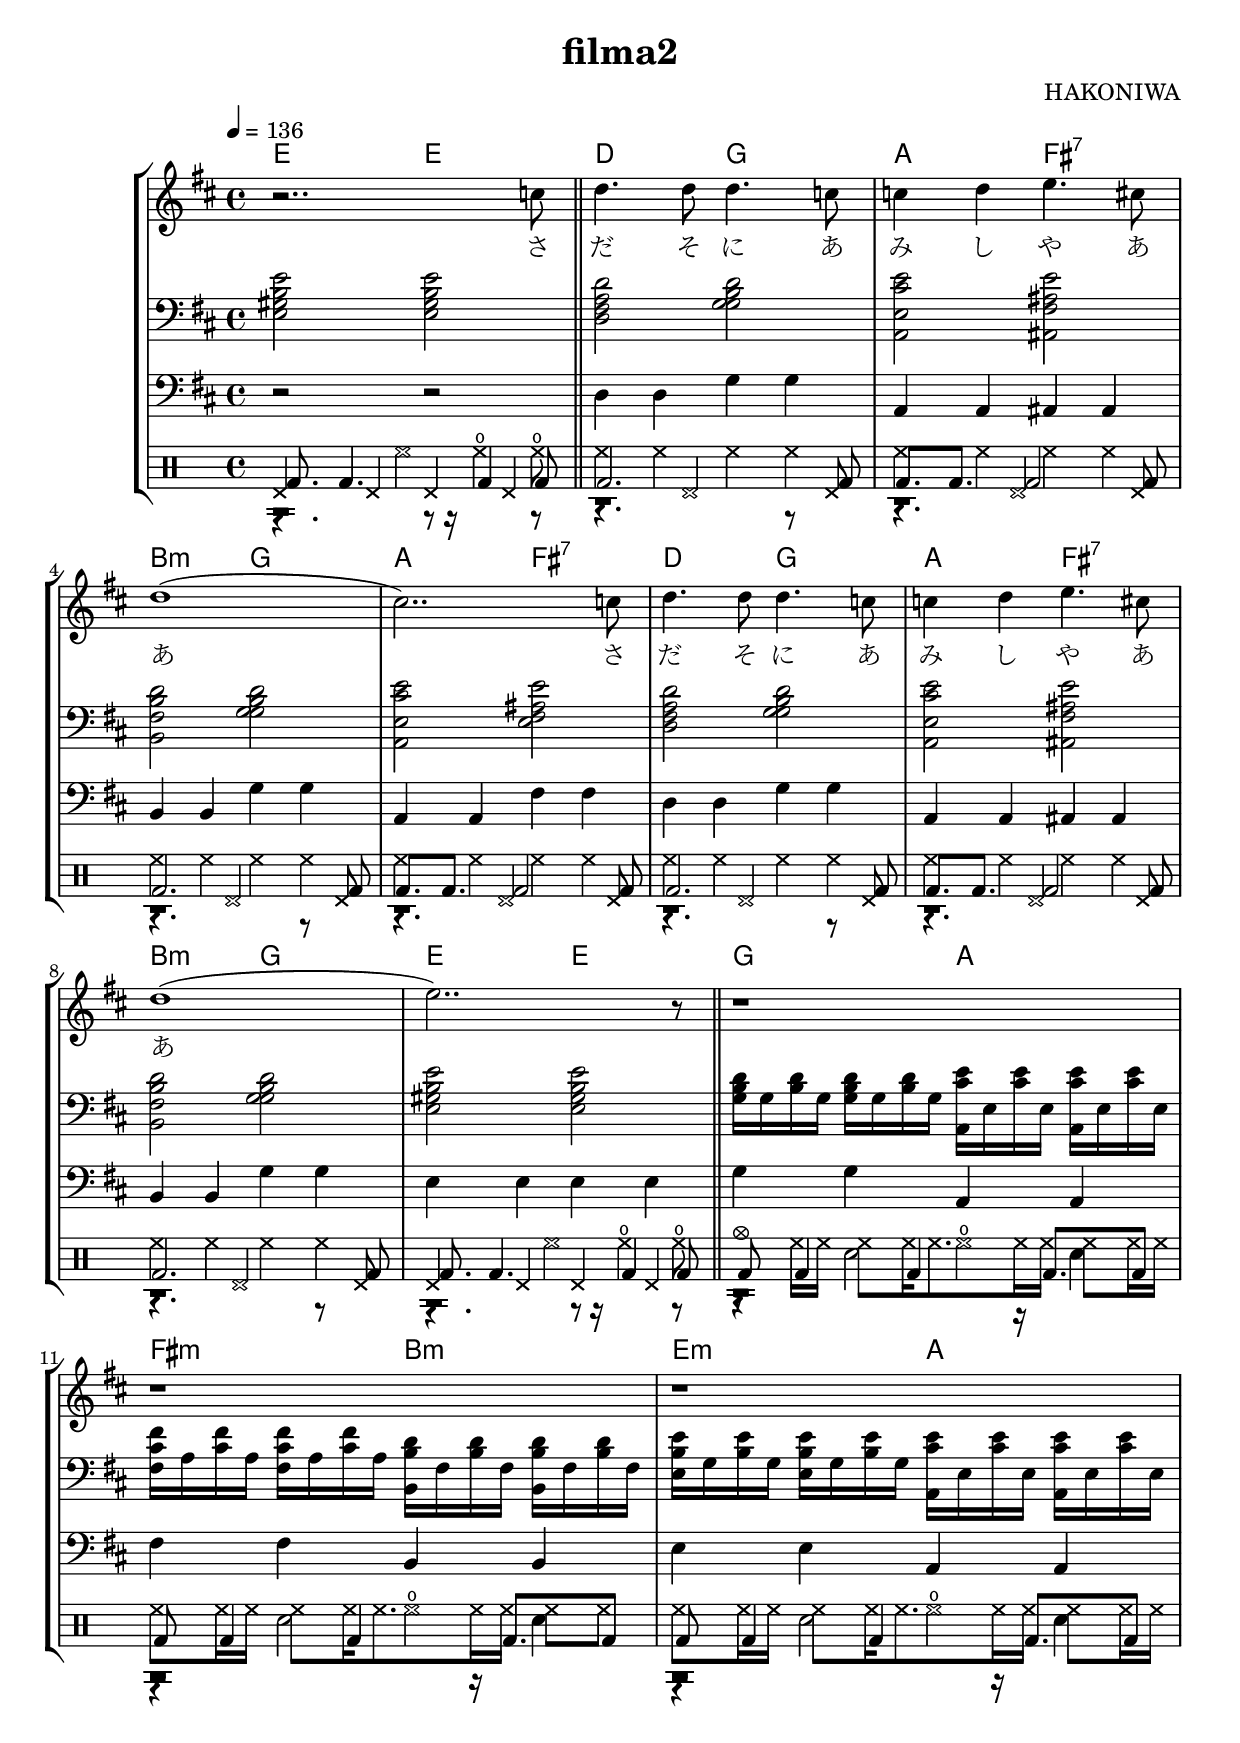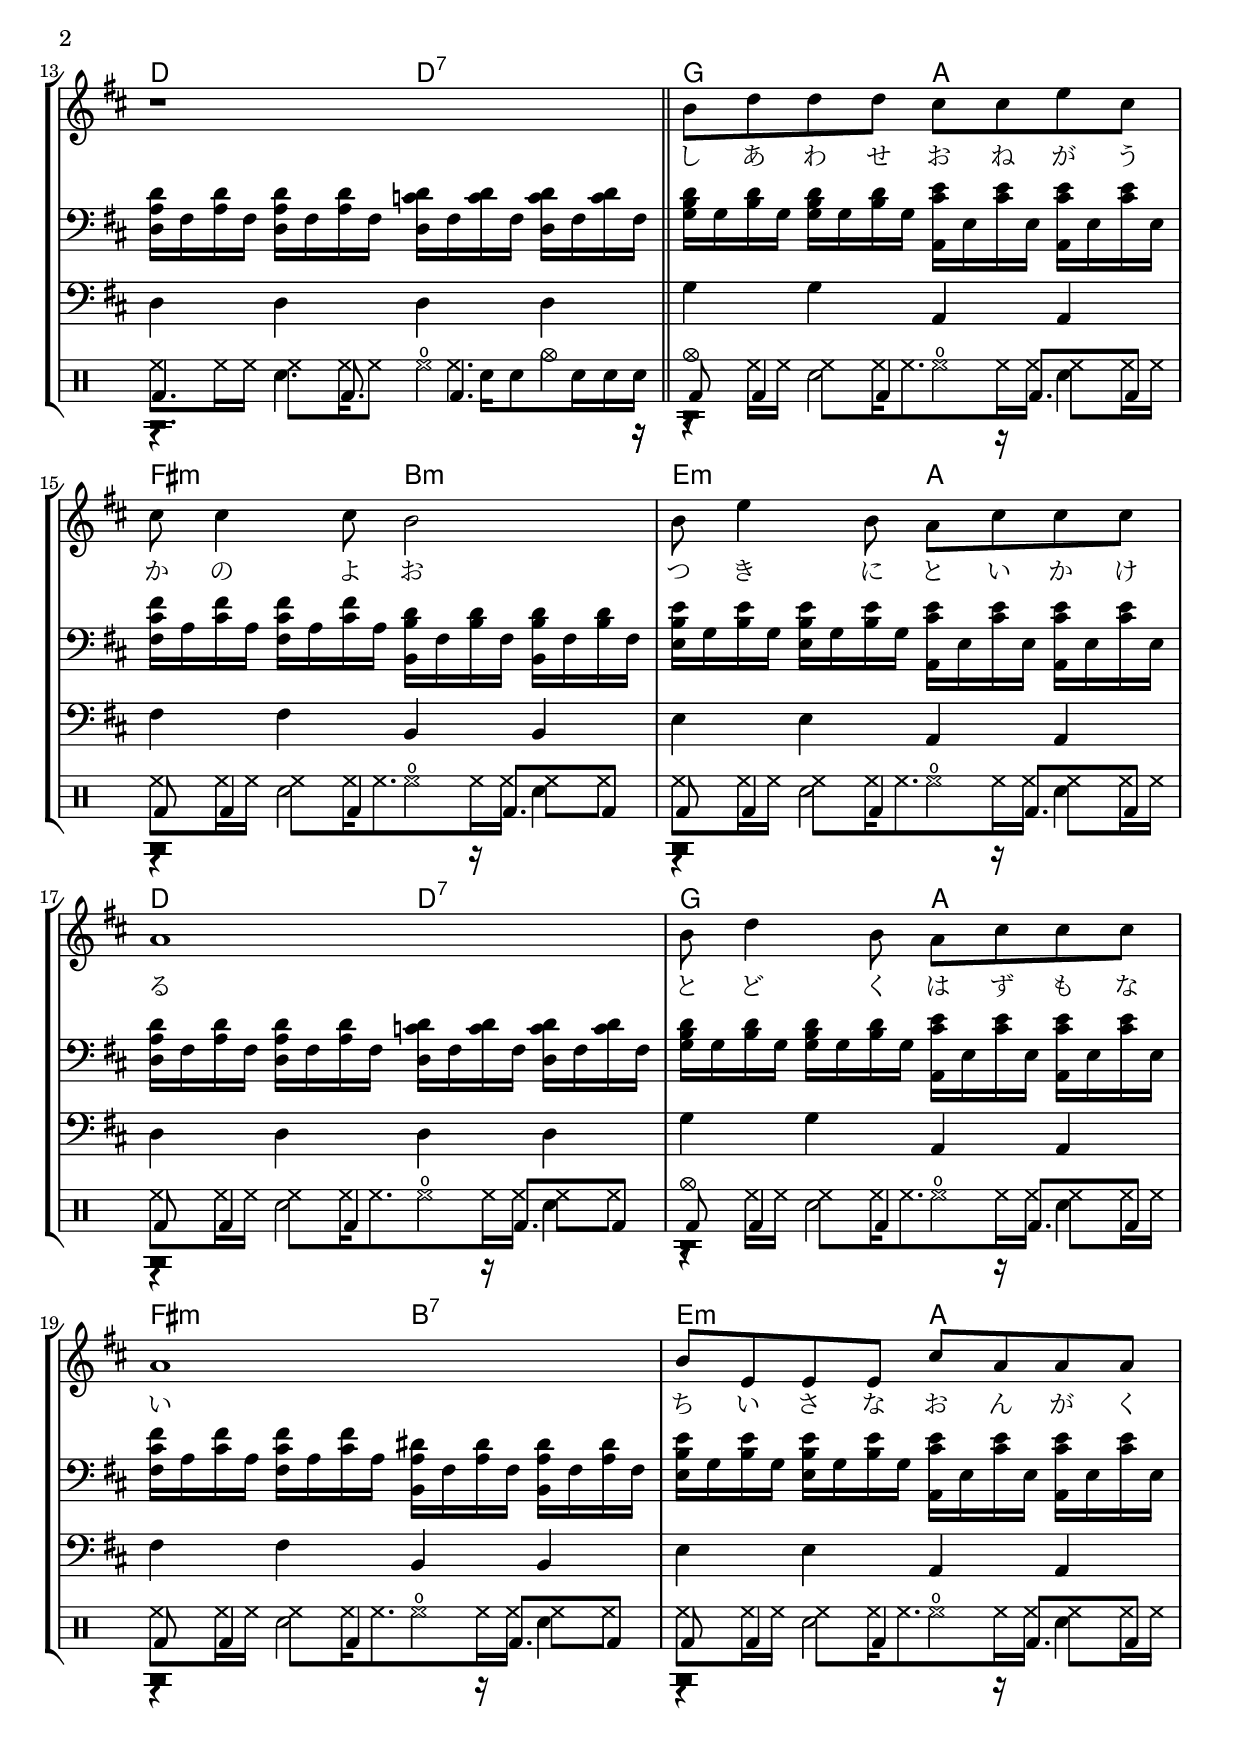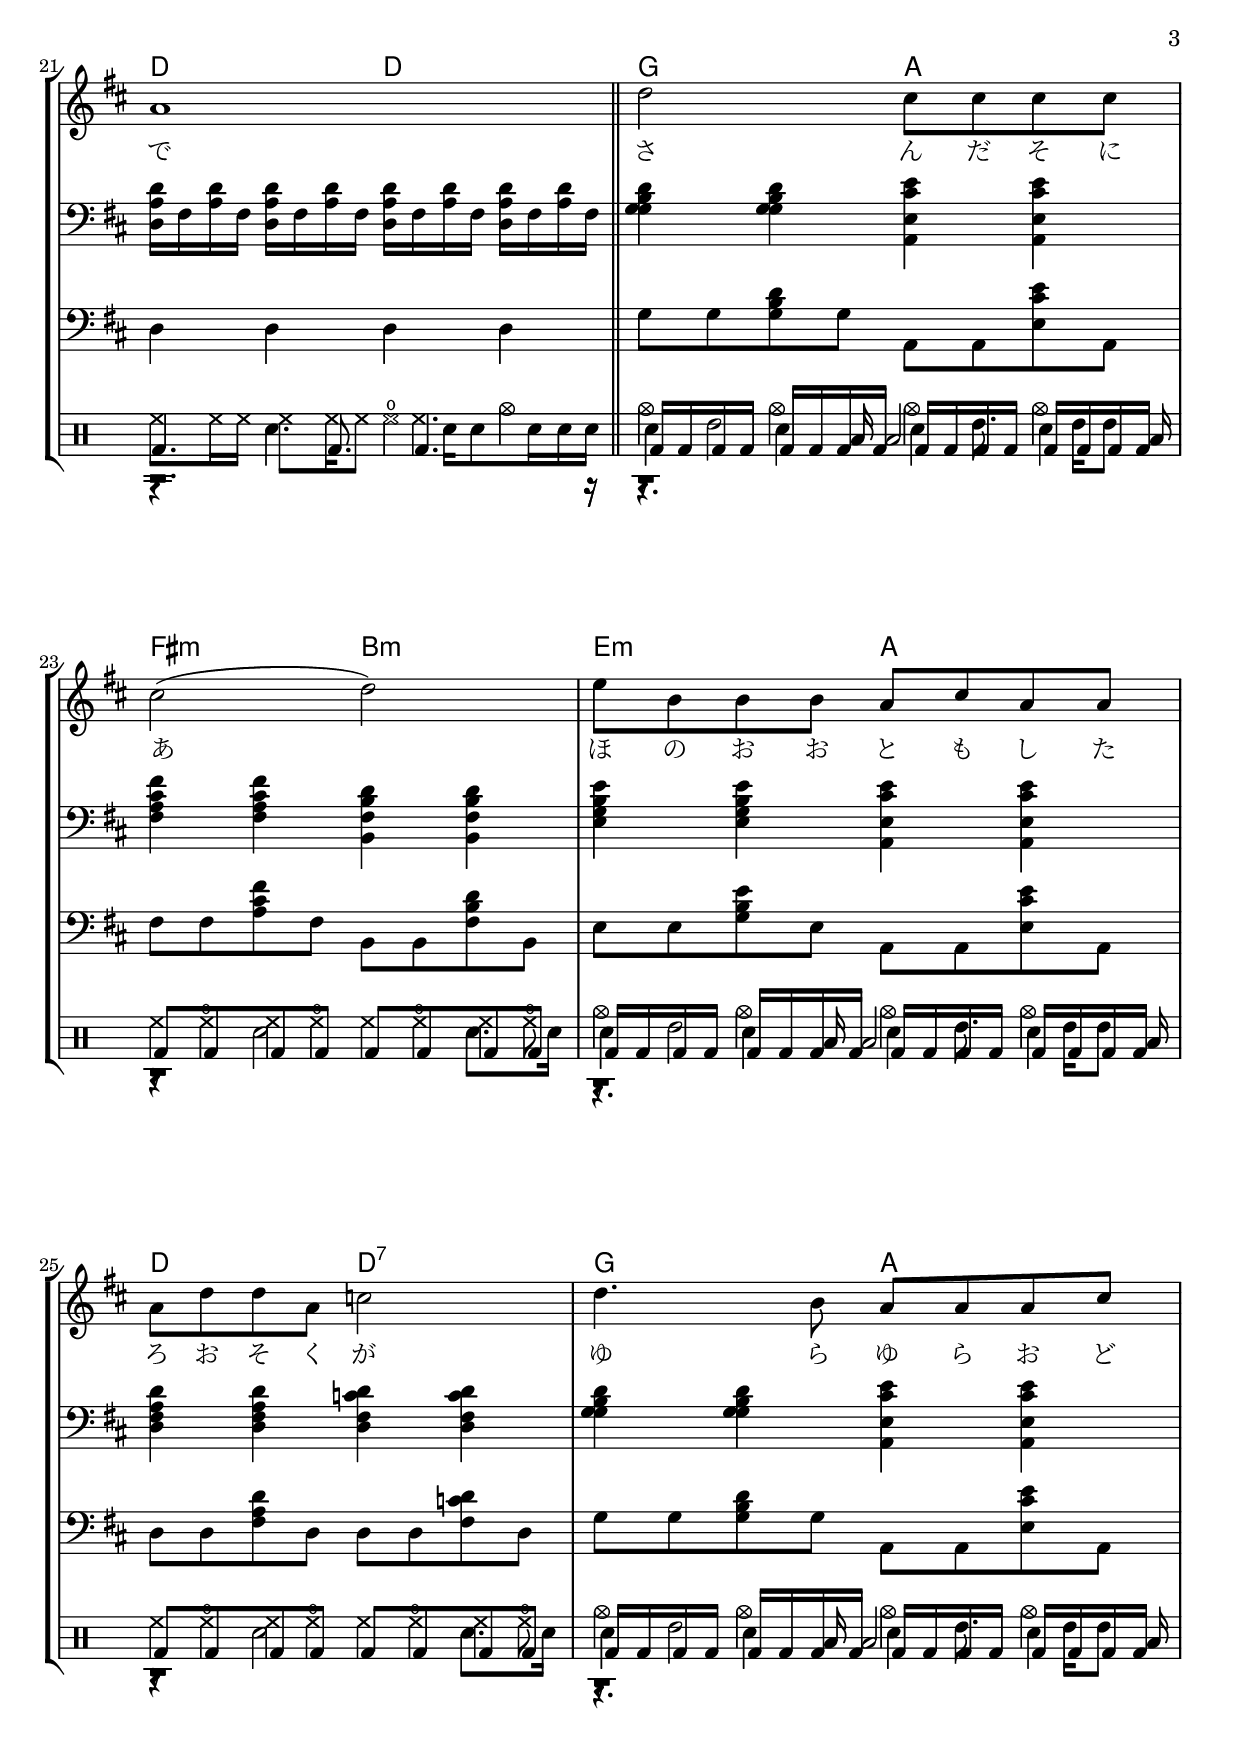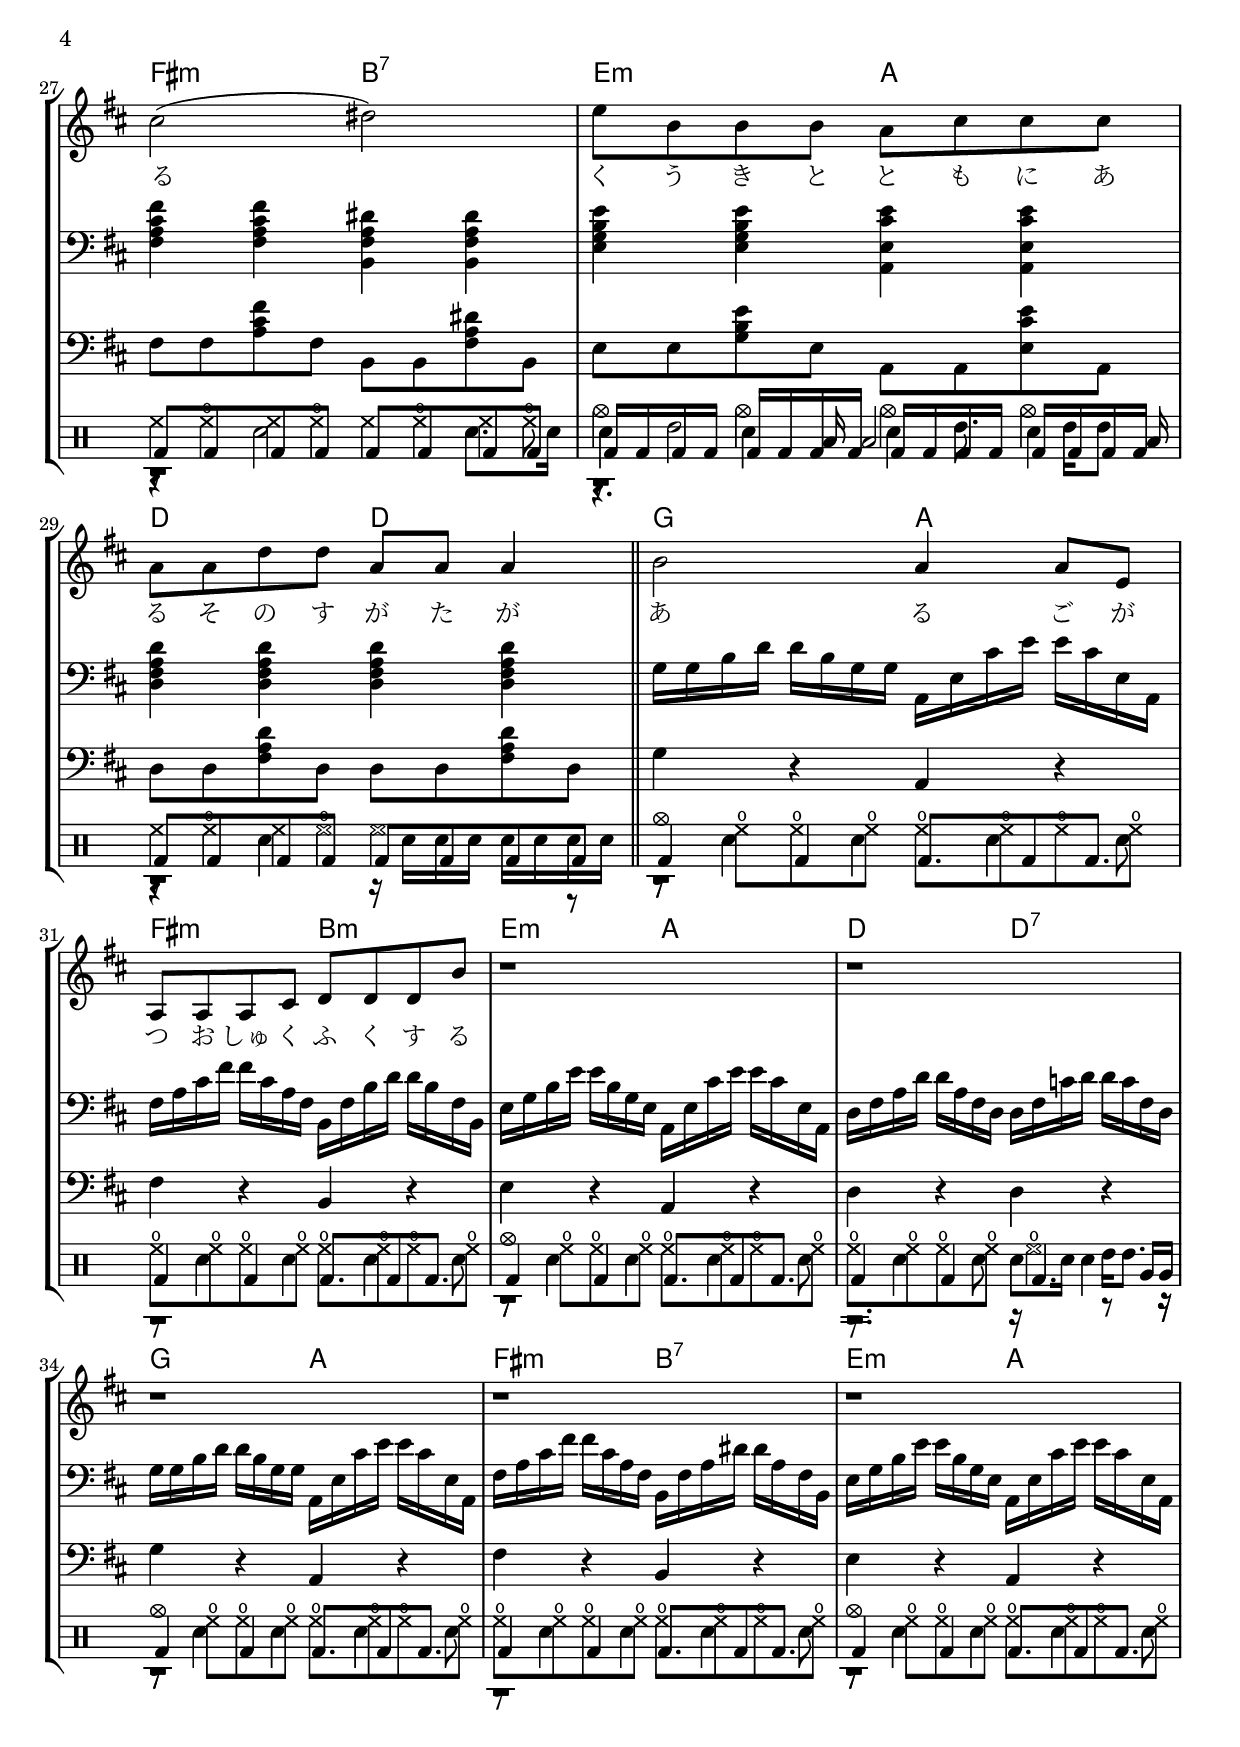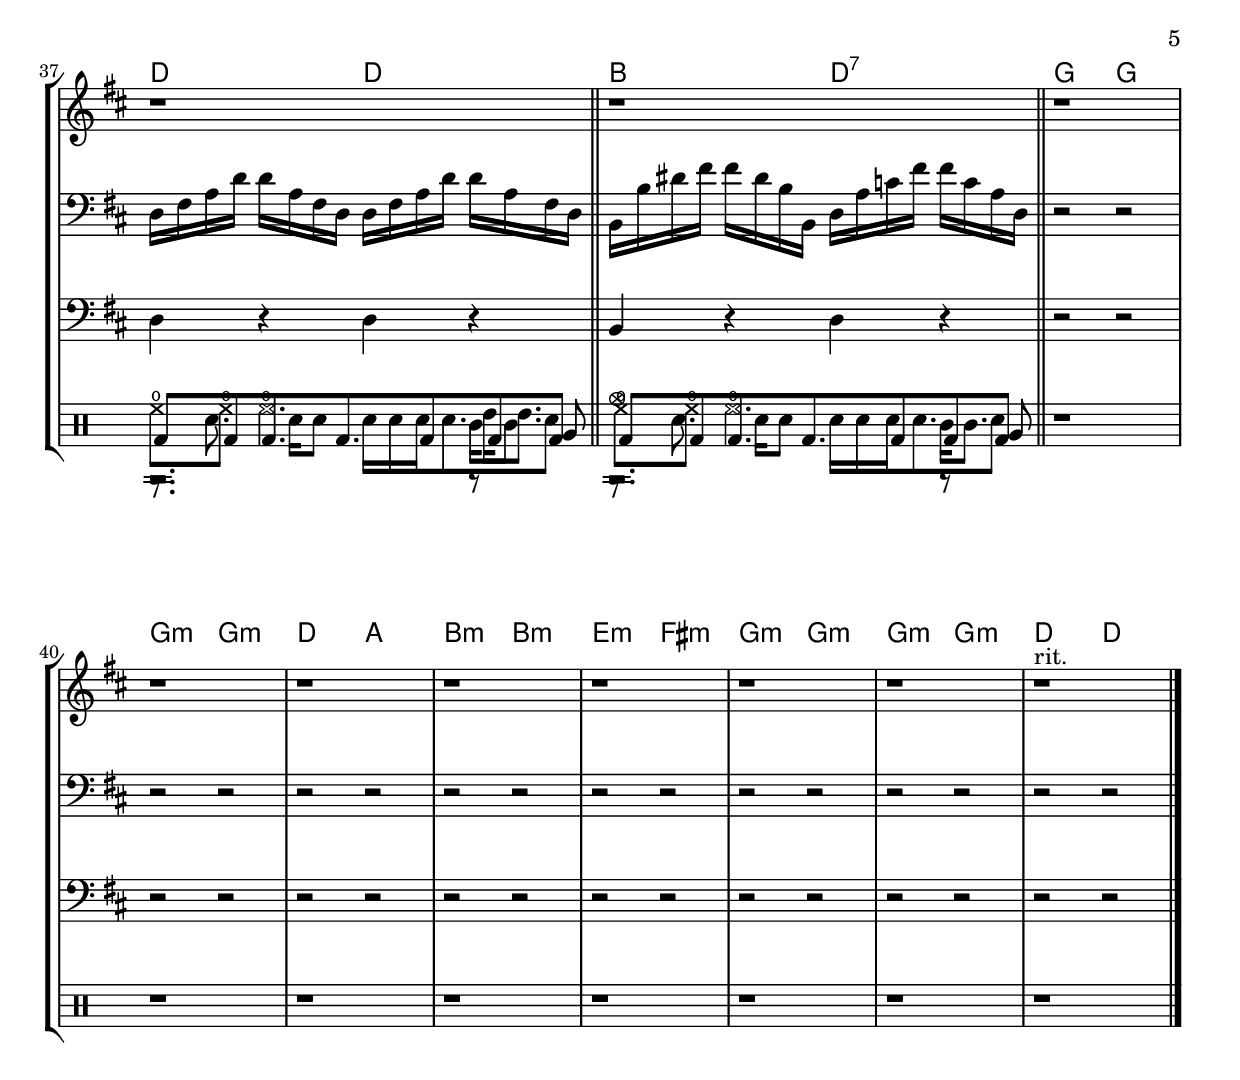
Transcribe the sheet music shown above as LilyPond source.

\version "2.12.1"

\header {
	title = \markup {filma2}
	composer = \markup \center-column {HAKONIWA}
}

harmony = \chordmode {
	e2 e 

	d g a fis:7 b:m g a fis:7 d g a fis:7 b:m g e e 

	g a fis:m b:m e:m a d d:7 

	g a fis:m b:m e:m a d d:7 g a fis:m b:7 e:m a d d 

	g a fis:m b:m e:m a d d:7 g a fis:m b:7 e:m a d d 

	g a fis:m b:m e:m a d d:7 g a fis:m b:7 e:m a d d 

	b d:7 

	g g g:m g:m d a b:m b:m e:m fis:m g:m g:m g:m g:m d d 
}

melody = {
	\key d \major
	\tempo 4 = 136
	r2.. 
	\set Staff.midiInstrument = #"fss0.34"
	c''8 
	d''4.  d''8  d''4.  c''8 
	c''4  d''4  e''4.  cis''8 
	d''1 
	(cis''2..)  c''8 
	d''4.  d''8  d''4.  c''8 
	c''4  d''4  e''4.  cis''8 
	d''1 
	(e''2..)  	r8 	r1 | r1 | r1 | r1   
	\set Staff.midiInstrument = #"fss0.34"
	 b'8  d''8  d''8  d''8  cis''8  cis''8  e''8  cis''8 
	cis''8  cis''4  cis''8  b'2 
	b'8  e''4  b'8  a'8  cis''8  cis''8  cis''8 
	a'1 
	b'8  d''4  b'8  a'8  cis''8  cis''8  cis''8 
	a'1 
	b'8  e'8  e'8  e'8  cis''8  a'8  a'8  a'8 
	a'1
	\set Staff.midiInstrument = #"fss0.34"
	 d''2  cis''8  cis''8  cis''8  cis''8 
	cis''2  (d''2) 
	e''8  b'8  b'8  b'8  a'8  cis''8  a'8  a'8 
	a'8  d''8  d''8  a'8  c''2 
	d''4.  b'8  a'8  a'8  a'8  cis''8 
	cis''2  (dis''2) 
	e''8  b'8  b'8  b'8  a'8  cis''8  cis''8  cis''8 
	a'8  a'8  d''8  d''8  a'8  a'8  a'4
	\set Staff.midiInstrument = #"fss0.34"
	 b'2  a'4  a'8  e'8 
	a8  a8  a8  cis'8  d'8  d'8  d'8  b'8
	r1 r1 r1 r1 r1 r1 	r1   
	r1 | r1 | r1 | r1 | r1 | r1 | r1 | r1^"rit." \bar "|."
}

words = \lyricmode {
	
	さ  だ  そ  に  あ  み  し  や  あ  あ  さ  だ  そ  に  あ  み  し  や  あ  あ  
	
	し  あ  わ  せ  お  ね  が  う  か  の  よ  お  つ  き  に  と  い  か  け  る  と  ど  く  は  ず  も  な  い  ち  い  さ  な  お  ん  が  く  で  
	さ  ん  だ  そ  に  あ  ほ  の  お  お  と  も  し  た  ろ  お  そ  く  が  ゆ  ら  ゆ  ら  お  ど  る  く  う  き  と  と  も  に  あ  る  そ  の  す  が  た  が  
	あ  る  ご  が  つ  お  しゅ  く  ふ  く  す  る  
	
	
}

tempochange = {
	\tempo 4 = 136
	r1 \bar "||"
	\tempo 4 = 136
	r1 | r1 | r1 | r1 | r1 | r1 | r1 | r1 \bar "||"
	\tempo 4 = 136
	r1 | r1 | r1 | r1 \bar "||"
	\tempo 4 = 136
	r1 | r1 | r1 | r1 | r1 | r1 | r1 | r1 \bar "||"
	\tempo 4 = 136
	r1 | r1 | r1 | r1 | r1 | r1 | r1 | r1 \bar "||"
	\tempo 4 = 136
	r1 | r1 | r1 | r1 | r1 | r1 | r1 | r1 \bar "||"
	\tempo 4 = 136
	r1 \bar "||"
	\tempo 4 = 136
	r1 | r1 | r1 | r1 | r1 | r1 | r1 | \tempo 4 = 102 r2 \tempo 4 = 90 r2 \bar "|."
}

mainacc = {
	\clef bass
	\set Staff.midiInstrument = #"Bright Acoustic"
	\key d \major
	\tempo 4 = 136
	<e gis b e'>2
	<e gis b e'>2
	\bar "||"

	\set Staff.midiInstrument = #"Bright Acoustic"
	<d fis a d'>2
	<g g b d'>2
	<a, e cis' e'>2
	<ais, fis ais e'>2
	<b, fis b d'>2
	<g g b d'>2
	<a, e cis' e'>2
	<fis e ais e'>2
	<d fis a d'>2
	<g g b d'>2
	<a, e cis' e'>2
	<ais, fis ais e'>2
	<b, fis b d'>2
	<g g b d'>2
	<e gis b e'>2
	<e gis b e'>2
	\bar "||"

	\set Staff.midiInstrument = #"FX 4 (atmosphere)"
	<g b d'>16 g16 <b d'>16 g16   <g b d'>16 g16 <b d'>16 g16
	<a, cis' e'>16 e16 <cis' e'>16 e16   <a, cis' e'>16 e16 <cis' e'>16 e16
	<fis cis' fis'>16 a16 <cis' fis'>16 a16   <fis cis' fis'>16 a16 <cis' fis'>16 a16
	<b, b d'>16 fis16 <b d'>16 fis16   <b, b d'>16 fis16 <b d'>16 fis16
	<e b e'>16 g16 <b e'>16 g16   <e b e'>16 g16 <b e'>16 g16
	<a, cis' e'>16 e16 <cis' e'>16 e16   <a, cis' e'>16 e16 <cis' e'>16 e16
	<d a d'>16 fis16 <a d'>16 fis16   <d a d'>16 fis16 <a d'>16 fis16
	<d c' d'>16 fis16 <c' d'>16 fis16   <d c' d'>16 fis16 <c' d'>16 fis16
	\bar "||"

	\set Staff.midiInstrument = #"FX 4 (atmosphere)"
	<g b d'>16 g16 <b d'>16 g16   <g b d'>16 g16 <b d'>16 g16
	<a, cis' e'>16 e16 <cis' e'>16 e16   <a, cis' e'>16 e16 <cis' e'>16 e16
	<fis cis' fis'>16 a16 <cis' fis'>16 a16   <fis cis' fis'>16 a16 <cis' fis'>16 a16
	<b, b d'>16 fis16 <b d'>16 fis16   <b, b d'>16 fis16 <b d'>16 fis16
	<e b e'>16 g16 <b e'>16 g16   <e b e'>16 g16 <b e'>16 g16
	<a, cis' e'>16 e16 <cis' e'>16 e16   <a, cis' e'>16 e16 <cis' e'>16 e16
	<d a d'>16 fis16 <a d'>16 fis16   <d a d'>16 fis16 <a d'>16 fis16
	<d c' d'>16 fis16 <c' d'>16 fis16   <d c' d'>16 fis16 <c' d'>16 fis16
	<g b d'>16 g16 <b d'>16 g16   <g b d'>16 g16 <b d'>16 g16
	<a, cis' e'>16 e16 <cis' e'>16 e16   <a, cis' e'>16 e16 <cis' e'>16 e16
	<fis cis' fis'>16 a16 <cis' fis'>16 a16   <fis cis' fis'>16 a16 <cis' fis'>16 a16
	<b, a dis'>16 fis16 <a dis'>16 fis16   <b, a dis'>16 fis16 <a dis'>16 fis16
	<e b e'>16 g16 <b e'>16 g16   <e b e'>16 g16 <b e'>16 g16
	<a, cis' e'>16 e16 <cis' e'>16 e16   <a, cis' e'>16 e16 <cis' e'>16 e16
	<d a d'>16 fis16 <a d'>16 fis16   <d a d'>16 fis16 <a d'>16 fis16
	<d a d'>16 fis16 <a d'>16 fis16   <d a d'>16 fis16 <a d'>16 fis16
	\bar "||"

	\set Staff.midiInstrument = #"FX 4 (atmosphere)"
	<g g b d'>4 <g g b d'>4
	<a, e cis' e'>4 <a, e cis' e'>4
	<fis a cis' fis'>4 <fis a cis' fis'>4
	<b, fis b d'>4 <b, fis b d'>4
	<e g b e'>4 <e g b e'>4
	<a, e cis' e'>4 <a, e cis' e'>4
	<d fis a d'>4 <d fis a d'>4
	<d fis c' d'>4 <d fis c' d'>4
	<g g b d'>4 <g g b d'>4
	<a, e cis' e'>4 <a, e cis' e'>4
	<fis a cis' fis'>4 <fis a cis' fis'>4
	<b, fis a dis'>4 <b, fis a dis'>4
	<e g b e'>4 <e g b e'>4
	<a, e cis' e'>4 <a, e cis' e'>4
	<d fis a d'>4 <d fis a d'>4
	<d fis a d'>4 <d fis a d'>4
	\bar "||"

	\set Staff.midiInstrument = #"Recorder"
	g16 g b d' d' b g g
	a,16 e cis' e' e' cis' e a,
	fis16 a cis' fis' fis' cis' a fis
	b,16 fis b d' d' b fis b,
	e16 g b e' e' b g e
	a,16 e cis' e' e' cis' e a,
	d16 fis a d' d' a fis d
	d16 fis c' d' d' c' fis d
	g16 g b d' d' b g g
	a,16 e cis' e' e' cis' e a,
	fis16 a cis' fis' fis' cis' a fis
	b,16 fis a dis' dis' a fis b,
	e16 g b e' e' b g e
	a,16 e cis' e' e' cis' e a,
	d16 fis a d' d' a fis d
	d16 fis a d' d' a fis d
	\bar "||"

	\set Staff.midiInstrument = #"Recorder"
	b,16 b dis' fis' fis' dis' b b,
	d16 a c' fis' fis' c' a d
	\bar "||"

	\set Staff.midiInstrument = #"Recorder"
	r2
	r2
	r2
	r2
	r2
	r2
	r2
	r2
	r2
	r2
	r2
	r2
	r2
	r2
	r2
	r2
	\bar "|."
}

subacc = {
	\clef bass
	\set Staff.midiInstrument = #"Acoustic grand"
	\key d \major
	\tempo 4 = 136
	r2
	r2
	\bar "||"

	\set Staff.midiInstrument = #"Slap Bass 1"
	d4 d4
	g4 g4
	a,4 a,4
	ais,4 ais,4
	b,4 b,4
	g4 g4
	a,4 a,4
	fis4 fis4
	d4 d4
	g4 g4
	a,4 a,4
	ais,4 ais,4
	b,4 b,4
	g4 g4
	e4 e4
	e4 e4
	\bar "||"

	\set Staff.midiInstrument = #"Sitar"
	g4 g4
	a,4 a,4
	fis4 fis4
	b,4 b,4
	e4 e4
	a,4 a,4
	d4 d4
	d4 d4
	\bar "||"

	\set Staff.midiInstrument = #"Sitar"
	g4 g4
	a,4 a,4
	fis4 fis4
	b,4 b,4
	e4 e4
	a,4 a,4
	d4 d4
	d4 d4
	g4 g4
	a,4 a,4
	fis4 fis4
	b,4 b,4
	e4 e4
	a,4 a,4
	d4 d4
	d4 d4
	\bar "||"

	\set Staff.midiInstrument = #"Sitar"
	g8 g8 <g b d'>8 g8
	a,8 a,8 <e cis' e'>8 a,8
	fis8 fis8 <a cis' fis'>8 fis8
	b,8 b,8 <fis b d'>8 b,8
	e8 e8 <g b e'>8 e8
	a,8 a,8 <e cis' e'>8 a,8
	d8 d8 <fis a d'>8 d8
	d8 d8 <fis c' d'>8 d8
	g8 g8 <g b d'>8 g8
	a,8 a,8 <e cis' e'>8 a,8
	fis8 fis8 <a cis' fis'>8 fis8
	b,8 b,8 <fis a dis'>8 b,8
	e8 e8 <g b e'>8 e8
	a,8 a,8 <e cis' e'>8 a,8
	d8 d8 <fis a d'>8 d8
	d8 d8 <fis a d'>8 d8
	\bar "||"

	\set Staff.midiInstrument = #"Brass Section"
	g4 r4
	a,4 r4
	fis4 r4
	b,4 r4
	e4 r4
	a,4 r4
	d4 r4
	d4 r4
	g4 r4
	a,4 r4
	fis4 r4
	b,4 r4
	e4 r4
	a,4 r4
	d4 r4
	d4 r4
	\bar "||"

	\set Staff.midiInstrument = #"Brass Section"
	b,4 r4
	d4 r4
	\bar "||"

	\set Staff.midiInstrument = #"Brass Section"
	r2
	r2
	r2
	r2
	r2
	r2
	r2
	r2
	r2
	r2
	r2
	r2
	r2
	r2
	r2
	r2
	\bar "|."
}

percA = {
	\drummode {
	r2 r8 hho4 hho8  \bar "||"
	r1  |r1  |r1  |r1  |r1  |r1  |r1  |r2 r8 hho4 hho8  \bar "||"
	r2 hho2  |r2 hho2  |r2 hho2  |r2 hho2  \bar "||"
	r2 hho2  |r2 hho2  |r2 hho2  |r2 hho2  |r2 hho2  |r2 hho2  |r2 hho2  |r2 hho2  \bar "||"
	r1  |hh4 hh4 hh4 hh4  |r1  |hh4 hh4 hh4 hh4  |r1  |hh4 hh4 hh4 hh4  |r1  |hh4 hh4 hh2  \bar "||"
	r8 hho8 hho8 hho8 hho8 hho8 hho8 hho8  |hho8 hho8 hho8 hho8 hho8 hho8 hho8 hho8  |r8 hho8 hho8 hho8 hho8 hho8 hho8 hho8  |hho8 hho8 hho8 hho8 hho2  |r8 hho8 hho8 hho8 hho8 hho8 hho8 hho8  |hho8 hho8 hho8 hho8 hho8 hho8 hho8 hho8  |r8 hho8 hho8 hho8 hho8 hho8 hho8 hho8  |hho8 hho8 hho2.  \bar "||"
	hho8 hho8 hho2.  \bar "||"
	r1 |r1 |r1 |r1 |r1 |r1 |r1 |r1 \bar "|."
	}
}

percB = {
	\drummode {
	hhp4 hhp4 hhp4 hhp4  \bar "||"
	r4. hhp2 hhp8  |r4. hhp2 hhp8  |r4. hhp2 hhp8  |r4. hhp2 hhp8  |r4. hhp2 hhp8  |r4. hhp2 hhp8  |r4. hhp2 hhp8  |hhp4 hhp4 hhp4 hhp4  \bar "||"
	r8 hh16 hh16 hh8 hh16 hh8. hh16 hh16 hh8 hh16 hh16  |hh8 hh16 hh16 hh8 hh16 hh8. hh16 hh16 hh8 hh8  |hh8 hh16 hh16 hh8 hh16 hh8. hh16 hh16 hh8 hh16 hh16  |hh8 hh16 hh16 hh8 hh16 hh8 hh4. r16  \bar "||"
	r8 hh16 hh16 hh8 hh16 hh8. hh16 hh16 hh8 hh16 hh16  |hh8 hh16 hh16 hh8 hh16 hh8. hh16 hh16 hh8 hh8  |hh8 hh16 hh16 hh8 hh16 hh8. hh16 hh16 hh8 hh16 hh16  |hh8 hh16 hh16 hh8 hh16 hh8. hh16 hh16 hh8 hh8  |r8 hh16 hh16 hh8 hh16 hh8. hh16 hh16 hh8 hh16 hh16  |hh8 hh16 hh16 hh8 hh16 hh8. hh16 hh16 hh8 hh8  |hh8 hh16 hh16 hh8 hh16 hh8. hh16 hh16 hh8 hh16 hh16  |hh8 hh16 hh16 hh8 hh16 hh8 hh4. r16  \bar "||"
	sn4 sn4 sn4 sn4  |r4 sn2 sn8. sn16  |sn4 sn4 sn4 sn4  |r4 sn2 sn8. sn16  |sn4 sn4 sn4 sn4  |r4 sn2 sn8. sn16  |sn4 sn4 sn4 sn4  |r4 sn4 r16 sn16 sn16 sn16 sn16 sn16 sn16 sn16  \bar "||"
	r8 sn4 sn4 sn4 sn8  |r8 sn4 sn4 sn4 sn8  |r8 sn4 sn4 sn4 sn8  |r8 sn4 sn8 sn8 sn16 sn4 r16  |r8 sn4 sn4 sn4 sn8  |r8 sn4 sn4 sn4 sn8  |r8 sn4 sn4 sn4 sn8  |r8 sn8. sn16 sn8 sn16 sn16 sn16 sn8. sn8  \bar "||"
	r8 sn8. sn16 sn8 sn16 sn16 sn16 sn8. sn8  \bar "||"
	r1 |r1 |r1 |r1 |r1 |r1 |r1 |r1 \bar "|."
	}
}

percC = {
	\drummode {
	r4. hh2 r8  \bar "||"
	hh4 hh4 hh4 hh4  |hh4 hh4 hh4 hh4  |hh4 hh4 hh4 hh4  |hh4 hh4 hh4 hh4  |hh4 hh4 hh4 hh4  |hh4 hh4 hh4 hh4  |hh4 hh4 hh4 hh4  |r4. hh2 r8  \bar "||"
	r4 sn2 sn4  |r4 sn2 sn4  |r4 sn2 sn4  |r4 sn4. sn16 sn8 sn16 sn16 sn16  \bar "||"
	r4 sn2 sn4  |r4 sn2 sn4  |r4 sn2 sn4  |r4 sn2 sn4  |r4 sn2 sn4  |r4 sn2 sn4  |r4 sn2 sn4  |r4 sn4. sn16 sn8 sn16 sn16 sn16  \bar "||"
	bd16 bd16 bd16 bd16 bd16 bd16 bd16 bd16 bd16 bd16 bd16 bd16 bd16 bd16 bd16 bd16  |bd8 bd8 bd8 bd8 bd8 bd8 bd8 bd8  |bd16 bd16 bd16 bd16 bd16 bd16 bd16 bd16 bd16 bd16 bd16 bd16 bd16 bd16 bd16 bd16  |bd8 bd8 bd8 bd8 bd8 bd8 bd8 bd8  |bd16 bd16 bd16 bd16 bd16 bd16 bd16 bd16 bd16 bd16 bd16 bd16 bd16 bd16 bd16 bd16  |bd8 bd8 bd8 bd8 bd8 bd8 bd8 bd8  |bd16 bd16 bd16 bd16 bd16 bd16 bd16 bd16 bd16 bd16 bd16 bd16 bd16 bd16 bd16 bd16  |bd8 bd8 bd8 bd8 bd8 bd8 bd8 bd8  \bar "||"
	bd4 bd4 bd8. bd8 bd8.  |bd4 bd4 bd8. bd8 bd8.  |bd4 bd4 bd8. bd8 bd8.  |bd4 bd4 r16 bd4. r16  |bd4 bd4 bd8. bd8 bd8.  |bd4 bd4 bd8. bd8 bd8.  |bd4 bd4 bd8. bd8 bd8.  |bd8 bd8 bd8. bd8. bd8 bd8 bd8  \bar "||"
	bd8 bd8 bd8. bd8. bd8 bd8 bd8  \bar "||"
	r1 |r1 |r1 |r1 |r1 |r1 |r1 |r1 \bar "|."
	}
}

percD = {
	\drummode {
	bd8. bd4. r16 bd4 bd8  \bar "||"
	bd2. r8 bd8  |bd8. bd8. bd2 bd8  |bd2. r8 bd8  |bd8. bd8. bd2 bd8  |bd2. r8 bd8  |bd8. bd8. bd2 bd8  |bd2. r8 bd8  |bd8. bd4. r16 bd4 bd8  \bar "||"
	bd8 bd4 bd4 r16 bd8. bd8  |bd8 bd4 bd4 r16 bd8. bd8  |bd8 bd4 bd4 r16 bd8. bd8  |bd4. bd8. bd4. r16  \bar "||"
	bd8 bd4 bd4 r16 bd8. bd8  |bd8 bd4 bd4 r16 bd8. bd8  |bd8 bd4 bd4 r16 bd8. bd8  |bd8 bd4 bd4 r16 bd8. bd8  |bd8 bd4 bd4 r16 bd8. bd8  |bd8 bd4 bd4 r16 bd8. bd8  |bd8 bd4 bd4 r16 bd8. bd8  |bd4. bd8. bd4. r16  \bar "||"
	r1  |r8 hho4 hho4 hho4 hho8  |r1  |r8 hho4 hho4 hho4 hho8  |r1  |r8 hho4 hho4 hho4 hho8  |r1  |r8 hho4 hho2 r8  \bar "||"
	cymc1  |r1  |cymc1  |r1  |cymc1  |r1  |cymc1  |r1  \bar "||"
	cymc1  \bar "||"
	r1 |r1 |r1 |r1 |r1 |r1 |r1 |r1 \bar "|."
	}
}

percE = {
	\drummode {
	r1 \bar "||"
	r1 | r1 | r1 | r1 | r1 | r1 | r1 | r1 \bar "||"
	cymc1  |r1 |r1 |r2. cymc4  \bar "||"
	cymc1  |r1 |r1 |r1 |cymc1  |r1 |r1 |r2. cymc4  \bar "||"
	cymc4 cymc4 cymc4 cymc4  |r1 |cymc4 cymc4 cymc4 cymc4  |r1 |cymc4 cymc4 cymc4 cymc4  |r1 |cymc4 cymc4 cymc4 cymc4  |r1 \bar "||"
	r1 |r1 |r1 |r2. tommh16 tommh8.  |r1 |r1 |r1 |r2. tommh16 tommh8.  \bar "||"
	r1 \bar "||"
	r1 |r1 |r1 |r1 |r1 |r1 |r1 |r1 \bar "|."
	}
}

percF = {
	\drummode {
	r1 \bar "||"
	r1 | r1 | r1 | r1 | r1 | r1 | r1 | r1 \bar "||"
	r1 | r1 | r1 | r1 \bar "||"
	r1 | r1 | r1 | r1 | r1 | r1 | r1 | r1 \bar "||"
	r8 tommh2 tommh8. tommh16 tommh8  |r1 |r8 tommh2 tommh8. tommh16 tommh8  |r1 |r8 tommh2 tommh8. tommh16 tommh8  |r1 |r8 tommh2 tommh8. tommh16 tommh8  |r1 \bar "||"
	r1 |r1 |r1 |r2. r8 tomfh16 tomfh16  |r1 |r1 |r1 |r2. r8 tomfh8  \bar "||"
	r2. r8 tomfh8  \bar "||"
	r1 | r1 | r1 | r1 | r1 | r1 | r1 | r1 \bar "|."
	}
}

percG = {
	\drummode {
	r1 \bar "||"
	r1 | r1 | r1 | r1 | r1 | r1 | r1 | r1 \bar "||"
	r1 | r1 | r1 | r1 \bar "||"
	r1 | r1 | r1 | r1 | r1 | r1 | r1 | r1 \bar "||"
	r4. toml16 toml2 toml16  |r1 |r4. toml16 toml2 toml16  |r1 |r4. toml16 toml2 toml16  |r1 |r4. toml16 toml2 toml16  |r1 \bar "||"
	r1 |r1 |r1 |r1 |r1 |r1 |r1 |r2. tomml16 tomml8.  \bar "||"
	r2. tomml16 tomml8.  \bar "||"
	r1 | r1 | r1 | r1 | r1 | r1 | r1 | r1 \bar "|."
	}
}

\score {
	<<
		\new StaffGroup <<
			\new ChordNames {\harmony}
			\new Voice = "melody" {\melody}
			\new Lyrics \lyricsto "melody" \words
			\new Staff = "mainacc" {\mainacc}
			\new Staff = "subacc" {\subacc}
			\new DrumStaff <<
				\new DrumVoice {\percA}
				\new DrumVoice {\percB}
				\new DrumVoice {\percC}
				\new DrumVoice {\percD}
				\new DrumVoice {\percE}
				\new DrumVoice {\percF}
				\new DrumVoice {\percG}
			>>
		>>
	>>
	\layout { }
}
